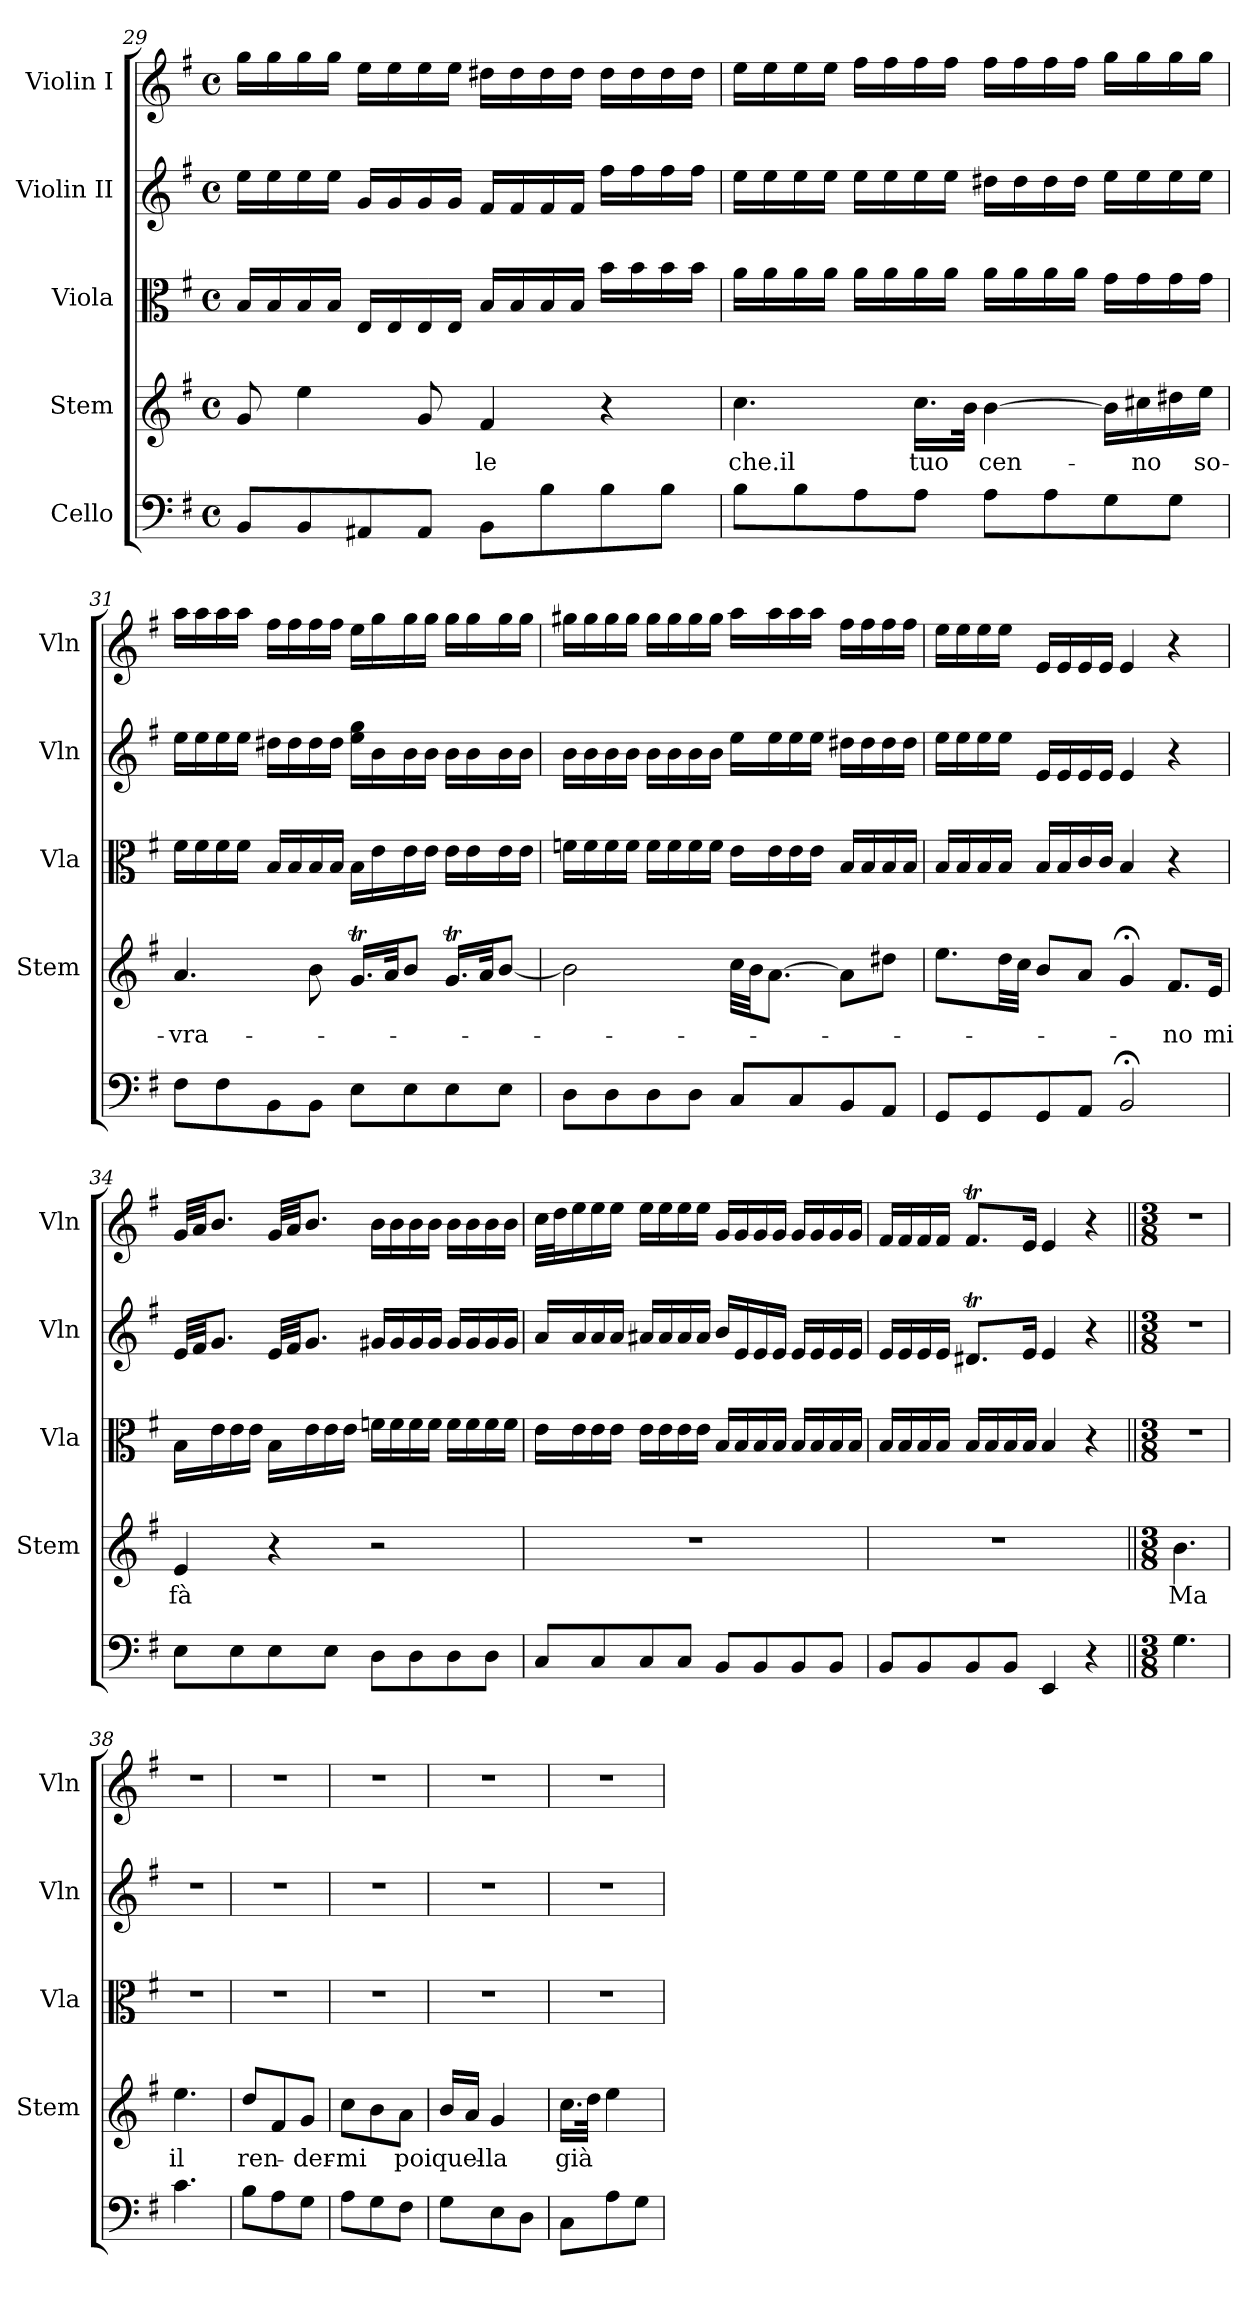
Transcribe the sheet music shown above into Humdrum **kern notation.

**kern	**kern	**text	**kern	**kern	**kern
*part5	*part4	*part4	*part3	*part2	*part1
*staff5	*staff4	*staff4	*staff3	*staff2	*staff1
*I"Cello	*I"Stem	*	*I"Viola	*I"Violin II	*I"Violin I
*	*I'Stem	*	*I'Vla	*I'Vln	*I'Vln
!!LO:PB:g=z
*clefF4	*clefG2	*	*clefC3	*clefG2	*clefG2
*k[f#]	*k[f#]	*	*k[f#]	*k[f#]	*k[f#]
*M4/4	*M4/4	*	*M4/4	*M4/4	*M4/4
*met(c)	*met(c)	*	*met(c)	*met(c)	*met(c)
=29	=29	=29	=29	=29	=29
8BB/L	8g/	.	16B/LL	16ee\LL	16gg\LL
.	.	.	16B/	16ee\	16gg\
8BB/	4ee\	.	16B/	16ee\	16gg\
.	.	.	16B/JJ	16ee\JJ	16gg\JJ
8AA#X/	.	.	16E/LL	16g/LL	16ee\LL
.	.	.	16E/	16g/	16ee\
8AA#/J	8g/	.	16E/	16g/	16ee\
.	.	.	16E/JJ	16g/JJ	16ee\JJ
8BB\L	4f#/	-le	16B/LL	16f#/LL	16dd#X\LL
.	.	.	16B/	16f#/	16dd#\
8B\	.	.	16B/	16f#/	16dd#\
.	.	.	16B/JJ	16f#/JJ	16dd#\JJ
8B\	4r	.	16b\LL	16ff#\LL	16dd#\LL
.	.	.	16b\	16ff#\	16dd#\
8B\J	.	.	16b\	16ff#\	16dd#\
.	.	.	16b\JJ	16ff#\JJ	16dd#\JJ
=30	=30	=30	=30	=30	=30
8B\L	4.cc\	che.il	16a\LL	16ee\LL	16ee\LL
.	.	.	16a\	16ee\	16ee\
8B\	.	.	16a\	16ee\	16ee\
.	.	.	16a\JJ	16ee\JJ	16ee\JJ
8A\	.	.	16a\LL	16ee\LL	16ff#\LL
.	.	.	16a\	16ee\	16ff#\
8A\J	16.cc\LL	tuo	16a\	16ee\	16ff#\
.	.	.	16a\JJ	16ee\JJ	16ff#\JJ
.	32b\JJk	.	.	.	.
8A\L	[4b\	cen-	16a\LL	16dd#X\LL	16ff#\LL
.	.	.	16a\	16dd#\	16ff#\
8A\	.	.	16a\	16dd#\	16ff#\
.	.	.	16a\JJ	16dd#\JJ	16ff#\JJ
8G\	16b\LL]	.	16g\LL	16ee\LL	16gg\LL
.	16cc#X\	-no	16g\	16ee\	16gg\
8G\J	16dd#X\	.	16g\	16ee\	16gg\
.	16ee\JJ	so-	16g\JJ	16ee\JJ	16gg\JJ
!!LO:LB:g=z
=31	=31	=31	=31	=31	=31
8F#\L	4.a/	-vra-	16f#\LL	16ee\LL	16aa\LL
.	.	.	16f#\	16ee\	16aa\
8F#\	.	.	16f#\	16ee\	16aa\
.	.	.	16f#\JJ	16ee\JJ	16aa\JJ
8BB\	.	.	16B/LL	16dd#X\LL	16ff#\LL
.	.	.	16B/	16dd#\	16ff#\
8BB\J	8b\	.	16B/	16dd#\	16ff#\
.	.	.	16B/JJ	16dd#\JJ	16ff#\JJ
8E\L	16.gT/LL	.	16B\LL	16ee\ 16gg\LL	16ee\LL
.	.	.	16e\	16b\	16gg\
.	32a/JK	.	.	.	.
8E\	8b/J	.	16e\	16b\	16gg\
.	.	.	16e\JJ	16b\JJ	16gg\JJ
8E\	16.gT/LL	.	16e\LL	16b\LL	16gg\LL
.	.	.	16e\	16b\	16gg\
.	32a/JK	.	.	.	.
8E\J	[8b/J	.	16e\	16b\	16gg\
.	.	.	16e\JJ	16b\JJ	16gg\JJ
=32	=32	=32	=32	=32	=32
8D\L	2b\]	.	16fn\LL	16b\LL	16gg#X\LL
.	.	.	16f\	16b\	16gg#\
8D\	.	.	16f\	16b\	16gg#\
.	.	.	16f\JJ	16b\JJ	16gg#\JJ
8D\	.	.	16f\LL	16b\LL	16gg#\LL
.	.	.	16f\	16b\	16gg#\
8D\J	.	.	16f\	16b\	16gg#\
.	.	.	16f\JJ	16b\JJ	16gg#\JJ
8C/L	32cc\LLL	.	16e\LL	16ee\LL	16aa\LL
.	32b\JJ	.	.	.	.
.	[8.a\J	.	16e\	16ee\	16aa\
8C/	.	.	16e\	16ee\	16aa\
.	.	.	16e\JJ	16ee\JJ	16aa\JJ
8BB/	8a\L]	.	16B/LL	16dd#X\LL	16ff#\LL
.	.	.	16B/	16dd#\	16ff#\
8AA/J	8dd#X\J	.	16B/	16dd#\	16ff#\
.	.	.	16B/JJ	16dd#\JJ	16ff#\JJ
!!LO:PB:g=z
=33	=33	=33	=33	=33	=33
8GG/L	8.ee\L	.	16B/LL	16ee\LL	16ee\LL
.	.	.	16B/	16ee\	16ee\
8GG/	.	.	16B/	16ee\	16ee\
.	32dd\LL	.	16B/JJ	16ee\JJ	16ee\JJ
.	32cc\JJJ	.	.	.	.
8GG/	8b/L	.	16B/LL	16e/LL	16e/LL
.	.	.	16B/	16e/	16e/
8AA/J	8a/J	.	16c/	16e/	16e/
.	.	.	16c/JJ	16e/JJ	16e/JJ
2BB;</	4g;</	.	4B/	4e/	4e/
.	8.f#/L	-no	4r	4r	4r
.	16e/Jk	mi	.	.	.
=34	=34	=34	=34	=34	=34
8E\L	4e/	fà	16B\LL	32e/LLL	32g/LLL
.	.	.	.	32f#/JJ	32a/JJ
.	.	.	16e\	8.g/J	8.b/J
8E\	.	.	16e\	.	.
.	.	.	16e\JJ	.	.
8E\	4r	.	16B\LL	32e/LLL	32g/LLL
.	.	.	.	32f#/JJ	32a/JJ
.	.	.	16e\	8.g/J	8.b/J
8E\J	.	.	16e\	.	.
.	.	.	16e\JJ	.	.
8D\L	2r	.	16fn\LL	16g#X/LL	16b\LL
.	.	.	16f\	16g#/	16b\
8D\	.	.	16f\	16g#/	16b\
.	.	.	16f\JJ	16g#/JJ	16b\JJ
8D\	.	.	16f\LL	16g#/LL	16b\LL
.	.	.	16f\	16g#/	16b\
8D\J	.	.	16f\	16g#/	16b\
.	.	.	16f\JJ	16g#/JJ	16b\JJ
!!LO:LB:g=z
=35	=35	=35	=35	=35	=35
8C/L	1r	.	16e\LL	16a/LL	32cc\LLL
.	.	.	.	.	32dd\J
.	.	.	16e\	16a/	16ee\
8C/	.	.	16e\	16a/	16ee\
.	.	.	16e\JJ	16a/JJ	16ee\JJ
8C/	.	.	16e\LL	16a#X/LL	16ee\LL
.	.	.	16e\	16a#/	16ee\
8C/J	.	.	16e\	16a#/	16ee\
.	.	.	16e\JJ	16a#/JJ	16ee\JJ
8BB/L	.	.	16B/LL	16b/LL	16g/LL
.	.	.	16B/	16e/	16g/
8BB/	.	.	16B/	16e/	16g/
.	.	.	16B/JJ	16e/JJ	16g/JJ
8BB/	.	.	16B/LL	16e/LL	16g/LL
.	.	.	16B/	16e/	16g/
8BB/J	.	.	16B/	16e/	16g/
.	.	.	16B/JJ	16e/JJ	16g/JJ
=36	=36	=36	=36	=36	=36
8BB/L	1r	.	16B/LL	16e/LL	16f#/LL
.	.	.	16B/	16e/	16f#/
8BB/	.	.	16B/	16e/	16f#/
.	.	.	16B/JJ	16e/JJ	16f#/JJ
8BB/	.	.	16B/LL	8.d#Xt/L	8.f#t/L
.	.	.	16B/	.	.
8BB/J	.	.	16B/	.	.
.	.	.	16B/JJ	16e/Jk	16e/Jk
4EE/	.	.	4B/	4e/	4e/
4r	.	.	4r	4r	4r
=37||	=37||	=37||	=37||	=37||	=37||
*M3/8	*M3/8	*	*M3/8	*M3/8	*M3/8
*	*	*	*	*	*MM80
4.G\	4.b\	Ma	4.r	4.r	4.r
=38	=38	=38	=38	=38	=38
4.c\	4.ee\	il	4.r	4.r	4.r
=39	=39	=39	=39	=39	=39
8B\L	8dd/L	ren-	4.r	4.r	4.r
8A\	8f#/	.	.	.	.
8G\J	8g/J	-der-	.	.	.
!!LO:PB:g=z
=40	=40	=40	=40	=40	=40
8A\L	8cc\L	-mi	4.r	4.r	4.r
8G\	8b\	.	.	.	.
8F#\J	8a\J	poi	.	.	.
=41	=41	=41	=41	=41	=41
8G\L	16b/LL	quel-	4.r	4.r	4.r
.	16a/JJ	.	.	.	.
8E\	4g/	-la	.	.	.
8D\J	.	.	.	.	.
=42	=42	=42	=42	=42	=42
8C\L	16.cc\LL	già	4.r	4.r	4.r
.	32dd\JJk	.	.	.	.
8A\	4ee\	.	.	.	.
8G\J	.	.	.	.	.
=	=	=	=	=	=
*-	*-	*-	*-	*-	*-
